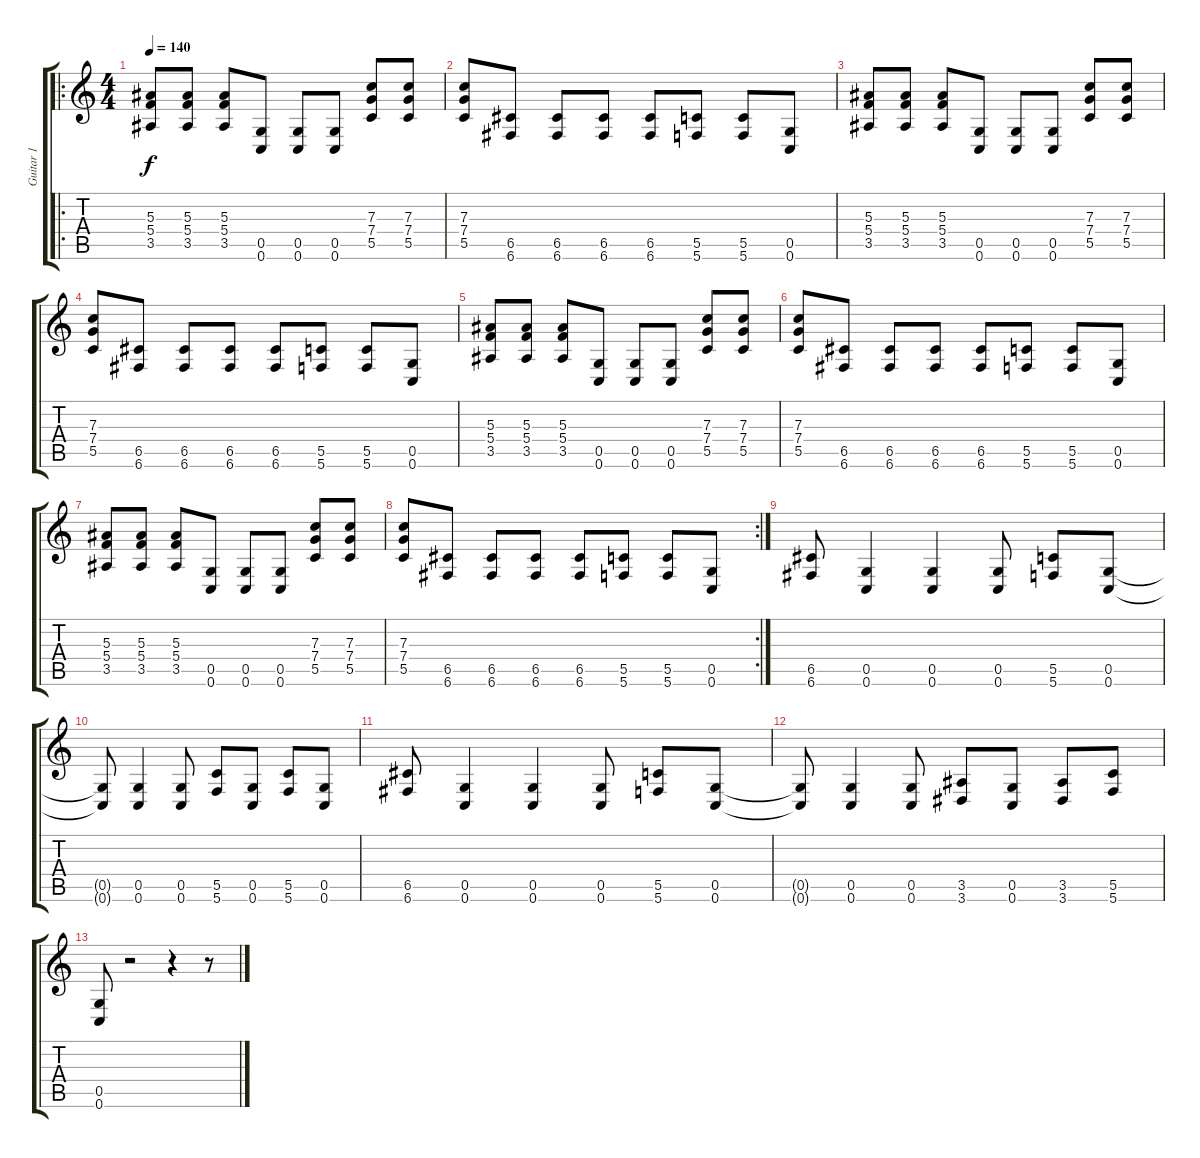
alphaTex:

\track ("Guitar 1" "Guitar 1") {instrument distortionguitar}
\staff {score tabs}
\tuning (D4 A3 F3 C3 G2 C2) {hide}
\ro
\ts (4 4)
\tempo 140
\clef g2
\ks c
(5.3 5.4 3.5).8{dy f} (5.3 5.4 3.5).8 (5.3 5.4 3.5).8 (0.5 0.6).8 (0.5 0.6).8 (0.5 0.6).8 (7.3 7.4 5.5).8 (7.3 7.4 5.5).8 |
(7.3 7.4 5.5).8 (6.5 6.6).8 (6.5 6.6).8 (6.5 6.6).8 (6.5 6.6).8 (5.5 5.6).8 (5.5 5.6).8 (0.5 0.6).8 |
(5.3 5.4 3.5).8 (5.3 5.4 3.5).8 (5.3 5.4 3.5).8 (0.5 0.6).8 (0.5 0.6).8 (0.5 0.6).8 (7.3 7.4 5.5).8 (7.3 7.4 5.5).8 |
(7.3 7.4 5.5).8 (6.5 6.6).8 (6.5 6.6).8 (6.5 6.6).8 (6.5 6.6).8 (5.5 5.6).8 (5.5 5.6).8 (0.5 0.6).8 |
(5.3 5.4 3.5).8 (5.3 5.4 3.5).8 (5.3 5.4 3.5).8 (0.5 0.6).8 (0.5 0.6).8 (0.5 0.6).8 (7.3 7.4 5.5).8 (7.3 7.4 5.5).8 |
(7.3 7.4 5.5).8 (6.5 6.6).8 (6.5 6.6).8 (6.5 6.6).8 (6.5 6.6).8 (5.5 5.6).8 (5.5 5.6).8 (0.5 0.6).8 |
(5.3 5.4 3.5).8 (5.3 5.4 3.5).8 (5.3 5.4 3.5).8 (0.5 0.6).8 (0.5 0.6).8 (0.5 0.6).8 (7.3 7.4 5.5).8 (7.3 7.4 5.5).8 |
\rc 2
(7.3 7.4 5.5).8 (6.5 6.6).8 (6.5 6.6).8 (6.5 6.6).8 (6.5 6.6).8 (5.5 5.6).8 (5.5 5.6).8 (0.5 0.6).8 |
(6.5 6.6).8 (0.5 0.6).4 (0.5 0.6).4 (0.5 0.6).8 (5.5 5.6).8 (0.5 0.6).8 |
(0.5{t} 0.6{t}).8 (0.5 0.6).4 (0.5 0.6).8 (5.5 5.6).8 (0.5 0.6).8 (5.5 5.6).8 (0.5 0.6).8 |
(6.5 6.6).8 (0.5 0.6).4 (0.5 0.6).4 (0.5 0.6).8 (5.5 5.6).8 (0.5 0.6).8 |
(0.5{t} 0.6{t}).8 (0.5 0.6).4 (0.5 0.6).8 (3.5 3.6).8 (0.5 0.6).8 (3.5 3.6).8 (5.5 5.6).8 |
(0.5 0.6).8 r.2 r.4 r.8
